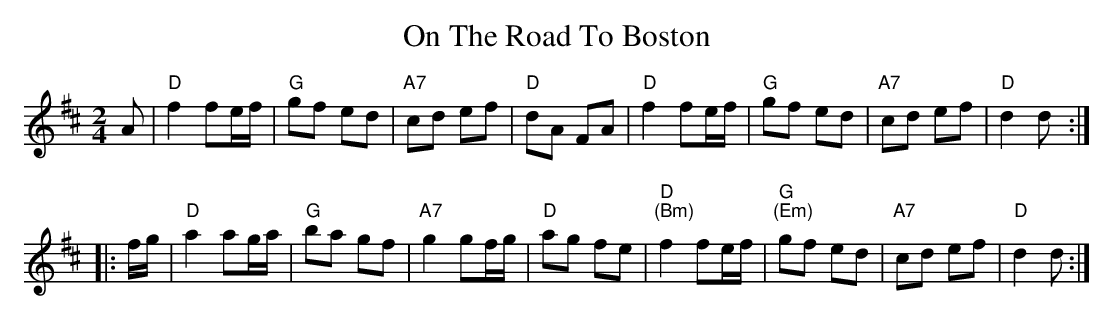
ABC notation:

X:1
T:On The Road To Boston
M:2/4
L:1/4
K:D
A/2|"D"f f/2e/4f/4|"G"g/2f/2 e/2d/2|"A7"c/2d/2 e/2f/2|"D"d/2A/2 F/2A/2|\
"D"f f/2e/4f/4|"G"g/2f/2 e/2d/2|"A7"c/2d/2 e/2f/2|"D"d d/2:|
|:f/4g/4|"D"a a/2g/4a/4|"G"b/2a/2 g/2f/2|"A7"g g/2f/4g/4|"D"a/2g/2 f/2e/2|\
"D""(Bm)"f f/2e/4f/4|"G""(Em)"g/2f/2 e/2d/2|"A7"c/2d/2 e/2f/2|"D"d d/2:|
